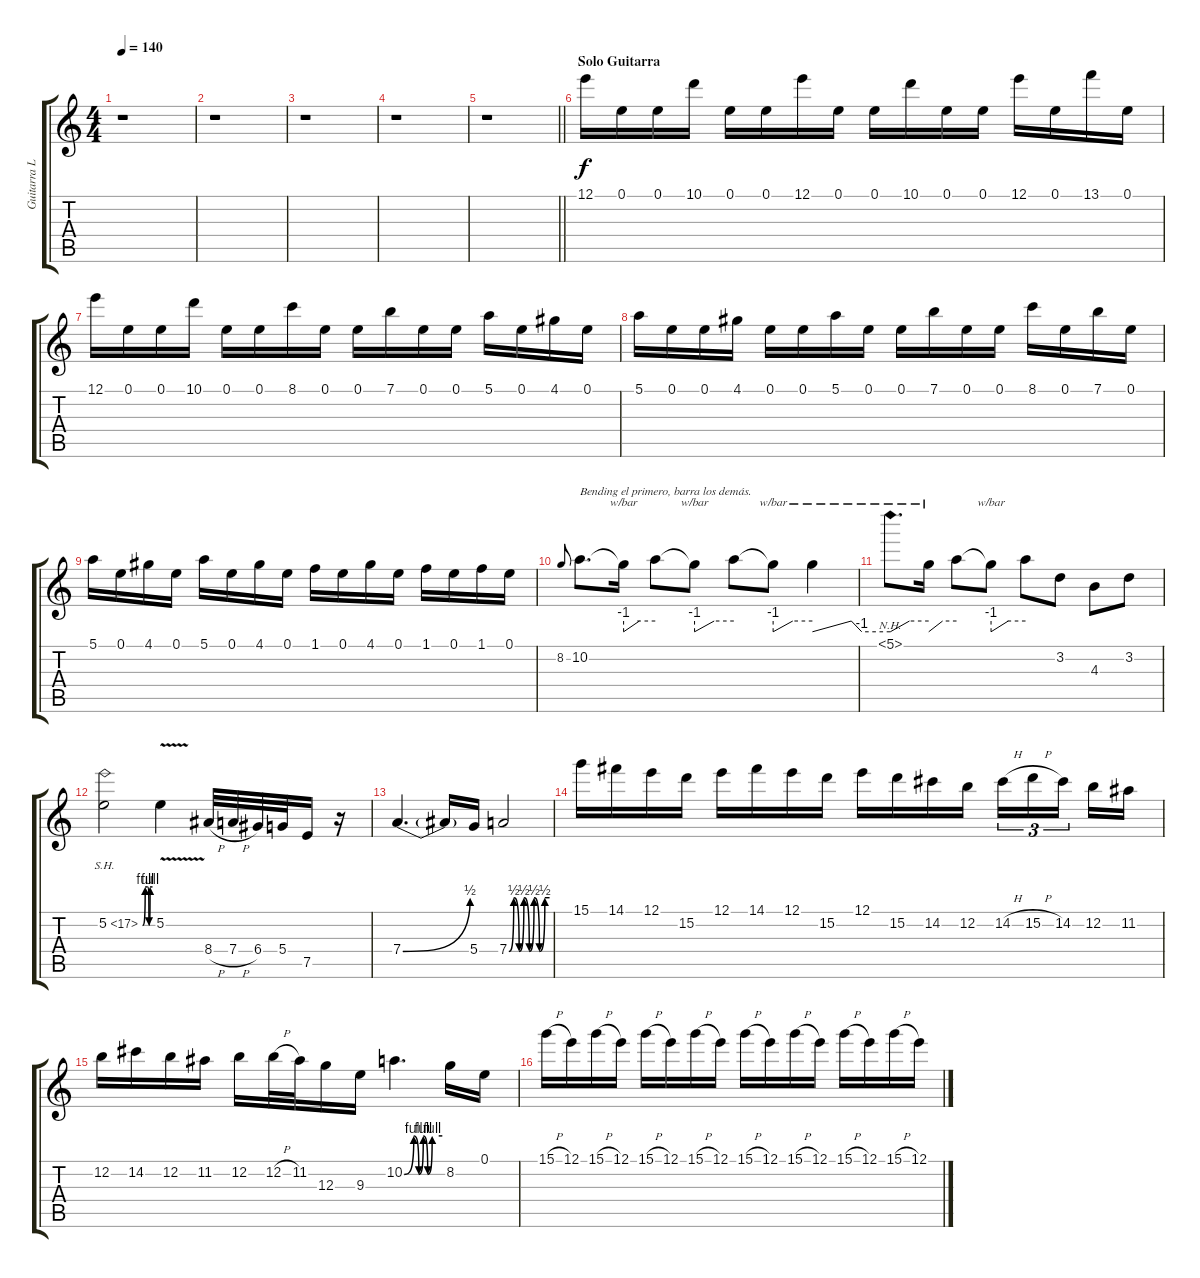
\track ("Guitarra Lider" "Guitarra L") {instrument distortionguitar}
\staff {score tabs}
\tuning (E4 B3 G3 D3 A2 E2) {hide}
\ts (4 4)
\tempo 140
\clef g2
\ks c
r.1{dy f} |
r.1 |
r.1 |
r.1 |
\barLineRight lightlight
r.1 |
\section ("" "Solo Guitarra")
12.1.16 0.1.16 0.1.16 10.1.16 0.1.16 0.1.16 12.1.16 0.1.16 0.1.16 10.1.16 0.1.16 0.1.16 12.1.16 0.1.16 13.1.16 0.1.16 |
12.1.16 0.1.16 0.1.16 10.1.16 0.1.16 0.1.16 8.1.16 0.1.16 0.1.16 7.1.16 0.1.16 0.1.16 5.1.16 0.1.16 4.1.16 0.1.16 |
5.1.16 0.1.16 0.1.16 4.1.16 0.1.16 0.1.16 5.1.16 0.1.16 0.1.16 7.1.16 0.1.16 0.1.16 8.1.16 0.1.16 7.1.16 0.1.16 |
5.1.16 0.1.16 4.1.16 0.1.16 5.1.16 0.1.16 4.1.16 0.1.16 1.1.16 0.1.16 4.1.16 0.1.16 1.1.16 0.1.16 1.1.16 0.1.16 |
8.2.8{gr onbeat} 10.2.8{d txt "Bending el primero, barra los demás."} 10.2{t}.16{tbe (custom default 0 -4 30 0 60 0)} 10.2{t}.8 10.2{t}.8{tbe (custom default 0 -4 30 0 60 0)} 10.2{t}.8 10.2{t}.8{tbe (custom default 0 -4 30 0 60 0)} 10.2{t}.4{tbe (custom default 0 -4 30 0 38 -4 60 -4)} |
5.1{nh}.8{d tbe (custom default 0 -4 30 0 60 0)} 5.1{t}.16{tbe (custom default 0 -4 30 0 60 0)} 5.1{t}.8 5.1{t}.8{tbe (custom default 0 -4 30 0 60 0)} 5.1{t}.8 3.2.8 4.3.8 3.2.8 |
5.2{be (custom 0 0 15 4 30 4 38 0 45 4 60 4) sh 12}.2 5.2{v}.4 8.4{h}.32 7.4{h}.32 6.4.32 5.4.32 7.5.16 r.16 |
7.4{be (bend 0 0 60 2)}.4{d} 7.4{t}.16 5.4.16 7.4{be (custom 0 0 7 2 15 0 22 2 30 0 37 2 45 0 53 2 60 2)}.2 |
15.1.16 14.1.16 12.1.16 15.2.16 12.1.16 14.1.16 12.1.16 15.2.16 12.1.16 15.2.16 14.2.16 12.2.16 14.2{h}.16{tu (3 2)} 15.2{h}.16{tu (3 2)} 14.2.16{tu (3 2) beam splitsecondary} 12.2.16 11.2.16 |
12.2.16 14.2.16 12.2.16 11.2.16 12.2.16 12.2{h}.32 11.2.32 12.3.16 9.3.16 10.2{be (custom 0 0 15 4 23 0 30 4 37 0 44 4 60 4)}.4{d} 8.2.16 0.1.16 |
15.1{h}.16 12.1.16 15.1{h}.16 12.1.16 15.1{h}.16 12.1.16 15.1{h}.16 12.1.16 15.1{h}.16 12.1.16 15.1{h}.16 12.1.16 15.1{h}.16 12.1.16 15.1{h}.16 12.1.16
